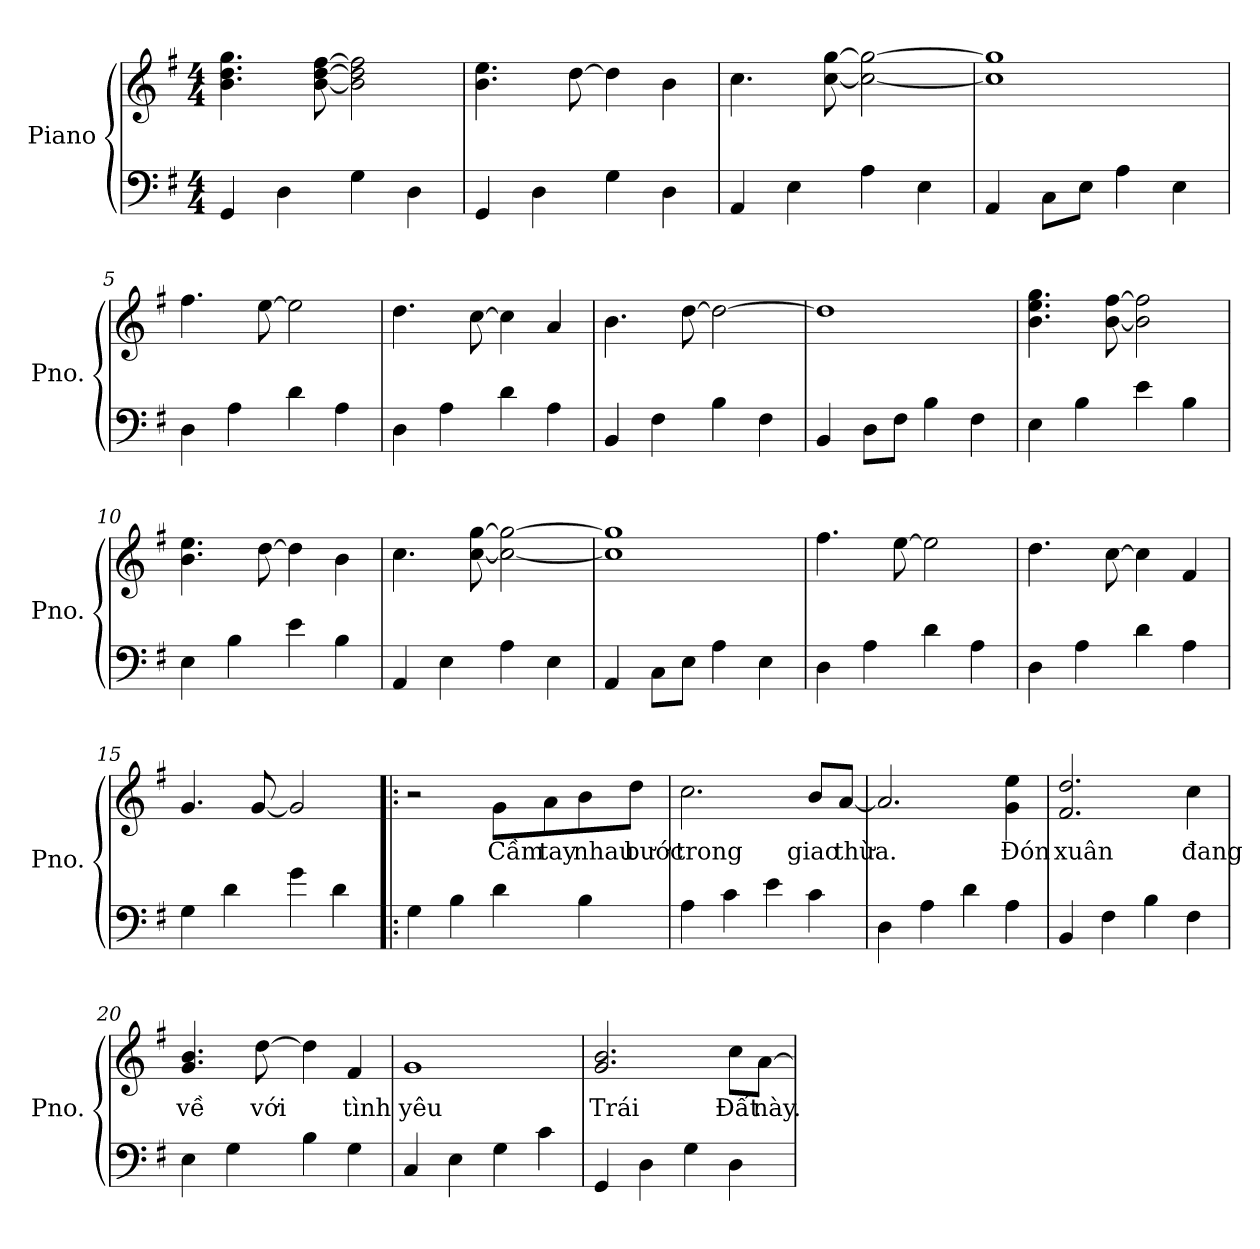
**kern	**kern	**text
*part1	*part1	*part1
*staff2	*staff1	*staff1
*I"Piano	*	*
*I'Pno.	*	*
*clefF4	*clefG2	*
*k[f#]	*k[f#]	*
*M4/4	*M4/4	*
=1	=1	=1
4GG/	4.b\ 4.dd\ 4.gg\	.
4D\	.	.
.	[8b\ [8dd\ [8ff#\	.
4G\	2b\] 2dd\] 2ff#\]	.
4D\	.	.
=2	=2	=2
4GG/	4.b\ 4.ee\	.
4D\	.	.
.	[8dd\	.
4G\	4dd\]	.
4D\	4b\	.
=3	=3	=3
4AA/	4.cc\	.
4E\	.	.
.	[8cc\ [8gg\	.
4A\	2cc\_ 2gg\_	.
4E\	.	.
=4	=4	=4
4AA/	1cc] 1gg]	.
8C\L	.	.
8E\J	.	.
4A\	.	.
4E\	.	.
=5	=5	=5
4D\	4.ff#\	.
4A\	.	.
.	[8ee\	.
4d\	2ee\]	.
4A\	.	.
=6	=6	=6
4D\	4.dd\	.
4A\	.	.
.	[8cc\	.
4d\	4cc\]	.
4A\	4a/	.
=7	=7	=7
4BB/	4.b\	.
4F#\	.	.
.	[8dd\	.
4B\	2dd\_	.
4F#\	.	.
!!LO:LB:g=z
=8	=8	=8
4BB/	1dd]	.
8D\L	.	.
8F#\J	.	.
4B\	.	.
4F#\	.	.
=9	=9	=9
4E\	4.b\ 4.ee\ 4.gg\	.
4B\	.	.
.	[8b\ [8ff#\	.
4e\	2b\] 2ff#\]	.
4B\	.	.
=10	=10	=10
4E\	4.b\ 4.ee\	.
4B\	.	.
.	[8dd\	.
4e\	4dd\]	.
4B\	4b\	.
=11	=11	=11
4AA/	4.cc\	.
4E\	.	.
.	[8cc\ [8gg\	.
4A\	2cc\_ 2gg\_	.
4E\	.	.
=12	=12	=12
4AA/	1cc] 1gg]	.
8C\L	.	.
8E\J	.	.
4A\	.	.
4E\	.	.
=13	=13	=13
4D\	4.ff#\	.
4A\	.	.
.	[8ee\	.
4d\	2ee\]	.
4A\	.	.
=14	=14	=14
4D\	4.dd\	.
4A\	.	.
.	[8cc\	.
4d\	4cc\]	.
4A\	4f#/	.
!!LO:LB:g=z
=15	=15	=15
4G\	4.g/	.
4d\	.	.
.	[8g/	.
4g\	2g/]	.
4d\	.	.
=16!|:	=16!|:	=16!|:
4G\	2r	.
4B\	.	.
!	!	!LO:LY:b
4d\	8g\L	Cầm
!	!	!LO:LY:b
.	8a\	tay
!	!	!LO:LY:b
4B\	8b\	nhau
!	!	!LO:LY:b
.	8dd\J	bước
=17	=17	=17
!	!	!LO:LY:b
4A\	2.cc\	trong
4c\	.	.
4e\	.	.
!	!	!LO:LY:b
4c\	8b/L	giao
!	!	!LO:LY:b
.	[8a/J	thừa.
=18	=18	=18
4D\	2.a/]	.
4A\	.	.
4d\	.	.
!	!	!LO:LY:b
4A\	4g\ 4ee\	Đón
!!LO:LB:g=z
=19	=19	=19
!	!	!LO:LY:b
4BB/	2.f#/ 2.dd/	xuân
4F#\	.	.
4B\	.	.
!	!	!LO:LY:b
4F#\	4cc\	đang
=20	=20	=20
!	!	!LO:LY:b
4E\	4.g/ 4.b/	về
4G\	.	.
!	!	!LO:LY:b
.	[8dd\	với
4B\	4dd\]	.
!	!	!LO:LY:b
4G\	4f#/	tình
=21	=21	=21
!	!	!LO:LY:b
4C/	1g	yêu
4E\	.	.
4G\	.	.
4c\	.	.
=22	=22	=22
!	!	!LO:LY:b
4GG/	2.g/ 2.b/	Trái
4D\	.	.
4G\	.	.
!	!	!LO:LY:b
4D\	8cc\L	Đất
!	!	!LO:LY:b
.	[8a\J	này.
=	=	=
*-	*-	*-
